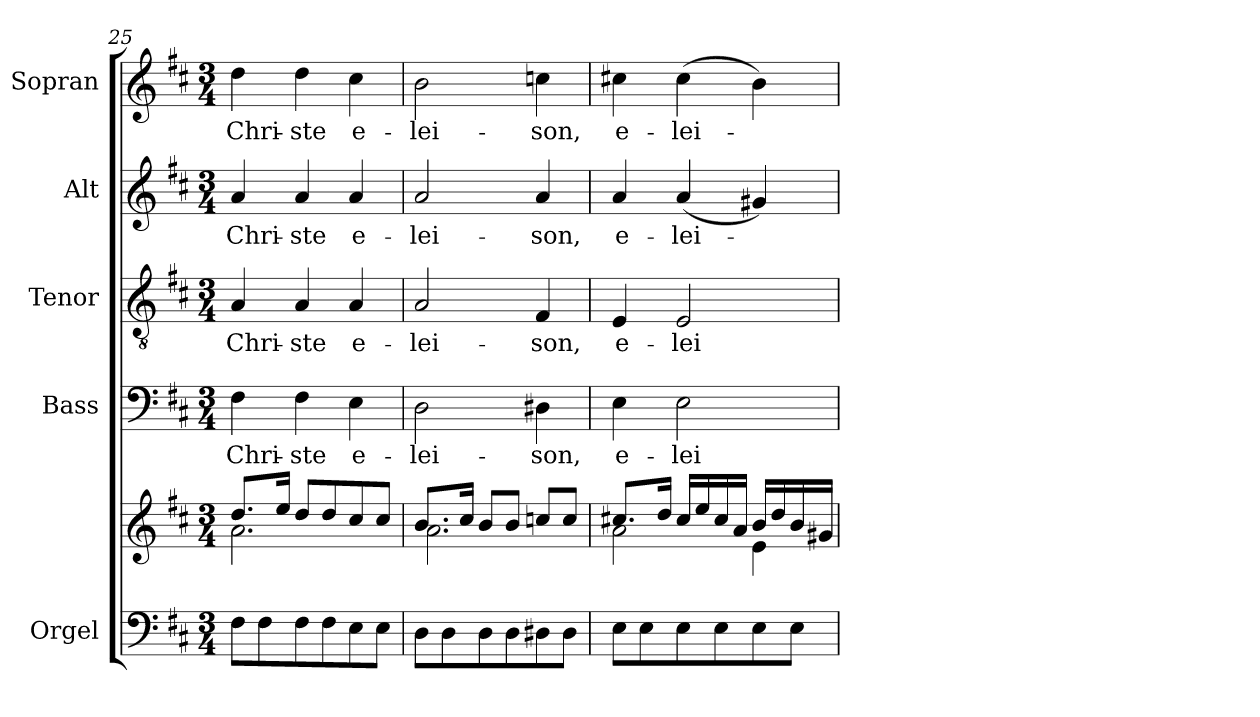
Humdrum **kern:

**kern	**kern	**kern	**text	**kern	**text	**kern	**text	**kern	**text
*part5	*part5	*part4	*part4	*part3	*part3	*part2	*part2	*part1	*part1
*staff6	*staff5	*staff4	*staff4	*staff3	*staff3	*staff2	*staff2	*staff1	*staff1
*I"Orgel	*	*I"Bass	*	*I"Tenor	*	*I"Alt	*	*I"Sopran	*
*I'Org.	*	*I'B.	*	*I'T.	*	*I'A.	*	*I'S.	*
*clefF4	*clefG2	*clefF4	*	*clefGv2	*	*clefG2	*	*clefG2	*
*k[f#c#]	*k[f#c#]	*k[f#c#]	*	*k[f#c#]	*	*k[f#c#]	*	*k[f#c#]	*
*D:	*D:	*D:	*	*D:	*	*D:	*	*D:	*
*M3/4	*M3/4	*M3/4	*	*M3/4	*	*M3/4	*	*M3/4	*
=25	=25	=25	=25	=25	=25	=25	=25	=25	=25
*	*^	*	*	*	*	*	*	*	*
!	!	!	!	!LO:LY:b	!	!LO:LY:b	!	!LO:LY:b	!	!LO:LY:b
8F#\L	8.dd/L	2.a\	4F#\	Chri-	4A/	Chri-	4a/	Chri-	4dd\	Chri-
8F#\	.	.	.	.	.	.	.	.	.	.
.	16ee/Jk	.	.	.	.	.	.	.	.	.
!	!	!	!	!LO:LY:b	!	!LO:LY:b	!	!LO:LY:b	!	!LO:LY:b
8F#\	8dd/L	.	4F#\	-ste	4A/	-ste	4a/	-ste	4dd\	-ste
8F#\	8dd/	.	.	.	.	.	.	.	.	.
!	!	!	!	!LO:LY:b	!	!LO:LY:b	!	!LO:LY:b	!	!LO:LY:b
8E\	8cc#/	.	4E\	e-	4A/	e-	4a/	e-	4cc#\	e-
8E\J	8cc#/J	.	.	.	.	.	.	.	.	.
=26	=26	=26	=26	=26	=26	=26	=26	=26	=26	=26
!	!	!	!	!LO:LY:b	!	!LO:LY:b	!	!LO:LY:b	!	!LO:LY:b
8D\L	8.b/L	2.a\	2D\	-lei-	2A/	-lei-	2a/	-lei-	2b\	-lei-
8D\	.	.	.	.	.	.	.	.	.	.
.	16cc#/Jk	.	.	.	.	.	.	.	.	.
8D\	8b/L	.	.	.	.	.	.	.	.	.
8D\	8b/J	.	.	.	.	.	.	.	.	.
!	!	!	!	!LO:LY:b	!	!LO:LY:b	!	!LO:LY:b	!	!LO:LY:b
8D#X\	8ccn/L	.	4D#X\	-son,	4F#/	-son,	4a/	-son,	4ccn\	-son,
8D#\J	8cc/J	.	.	.	.	.	.	.	.	.
=27	=27	=27	=27	=27	=27	=27	=27	=27	=27	=27
!	!	!	!	!LO:LY:b	!	!LO:LY:b	!	!LO:LY:b	!	!LO:LY:b
8E\L	8.cc#X/L	2a\	4E\	e-	4E/	e-	4a/	e-	4cc#X\	e-
8E\	.	.	.	.	.	.	.	.	.	.
.	16dd/Jk	.	.	.	.	.	.	.	.	.
!	!	!	!	!LO:LY:b	!	!LO:LY:b	!	!LO:LY:b	!	!LO:LY:b
8E\	16cc#/LL	.	2E\	-lei-	2E/	-lei-	(<4a/	-lei-	(>4cc#\	-lei-
.	16ee/	.	.	.	.	.	.	.	.	.
8E\	16cc#/	.	.	.	.	.	.	.	.	.
.	16a/JJ	.	.	.	.	.	.	.	.	.
8E\	16b/LL	4e\	.	.	.	.	4g#X/)	.	4b\)	.
.	16dd/	.	.	.	.	.	.	.	.	.
8E\J	16b/	.	.	.	.	.	.	.	.	.
.	16g#X/JJ	.	.	.	.	.	.	.	.	.
*	*v	*v	*	*	*	*	*	*	*	*
=	=	=	=	=	=	=	=	=	=
*-	*-	*-	*-	*-	*-	*-	*-	*-	*-
